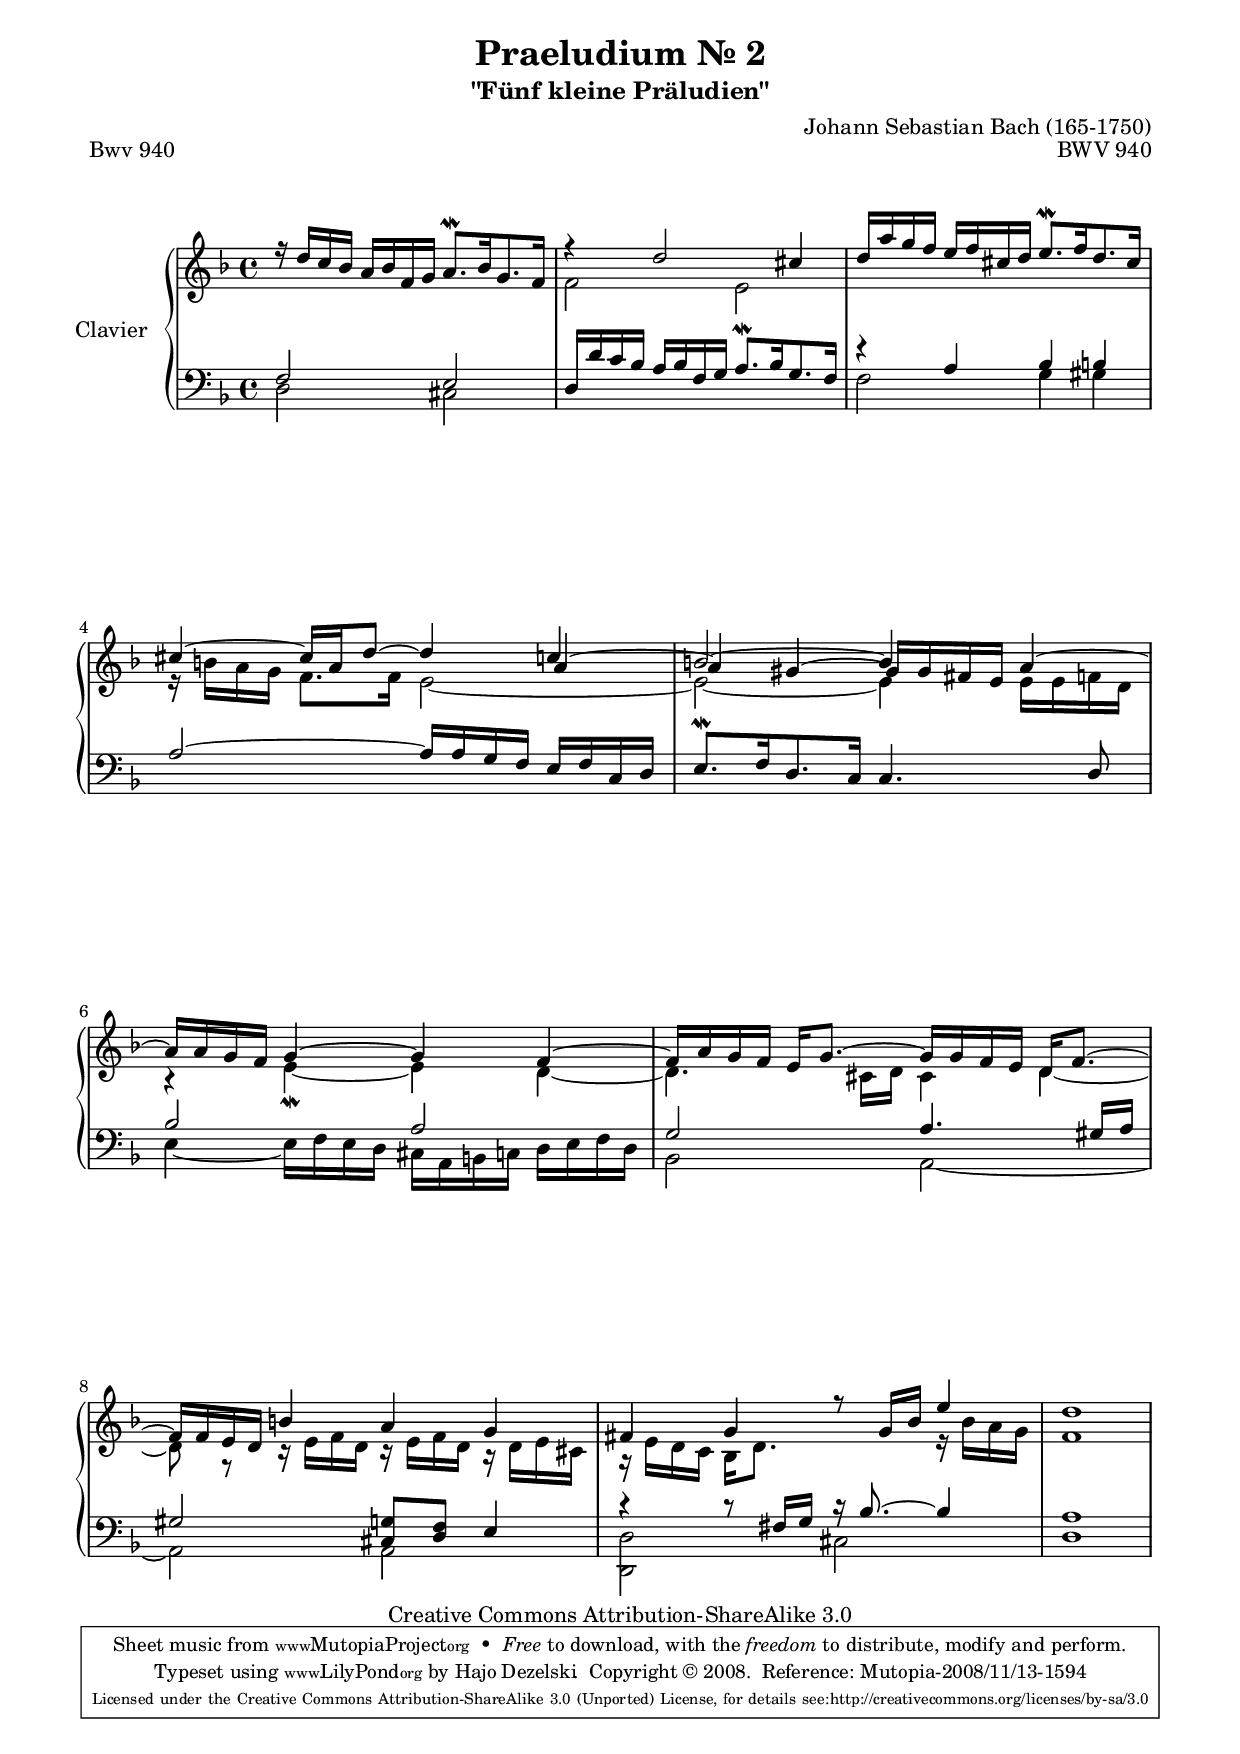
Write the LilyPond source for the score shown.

\version "2.11.62"

\paper {
    page-top-space = #0.0
    %indent = 0.0
    line-width = 18.0\cm
    ragged-bottom = ##f
    ragged-last-bottom = ##f
}

% #(set-default-paper-size "a4")

#(set-global-staff-size 19)

\header {
        title = "Praeludium Nr. 2"
        subtitle = "\"Fünf kleine Präludien\""
        piece = "Bwv 940"
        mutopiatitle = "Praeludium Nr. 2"
        composer = "Johann Sebastian Bach (165-1750)"
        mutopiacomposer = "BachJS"
        opus = "BWV 940"
        date = "1717-1723?"
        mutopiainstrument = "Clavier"
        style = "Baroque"
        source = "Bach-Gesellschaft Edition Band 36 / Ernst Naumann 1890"
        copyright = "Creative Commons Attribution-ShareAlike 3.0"
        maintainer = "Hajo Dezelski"
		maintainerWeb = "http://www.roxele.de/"
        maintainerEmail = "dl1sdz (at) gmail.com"
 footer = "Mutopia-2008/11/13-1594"
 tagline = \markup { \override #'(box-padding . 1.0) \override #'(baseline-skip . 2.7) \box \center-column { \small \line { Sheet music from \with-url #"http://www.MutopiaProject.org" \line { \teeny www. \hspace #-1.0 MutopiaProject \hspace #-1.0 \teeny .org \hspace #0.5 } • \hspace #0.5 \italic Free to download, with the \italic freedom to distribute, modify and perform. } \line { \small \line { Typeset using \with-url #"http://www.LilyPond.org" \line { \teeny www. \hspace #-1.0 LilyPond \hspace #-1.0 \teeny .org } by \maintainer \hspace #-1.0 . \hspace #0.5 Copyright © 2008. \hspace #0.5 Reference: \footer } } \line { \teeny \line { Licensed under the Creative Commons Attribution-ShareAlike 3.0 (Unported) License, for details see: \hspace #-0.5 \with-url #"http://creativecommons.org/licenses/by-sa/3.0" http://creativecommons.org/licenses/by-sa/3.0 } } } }
	}

     sopranoOne =   \relative d'' {
			r16 d16 [ c bes ] a [ bes f g ] a8. \mordent [ bes16 g8. f16 ] | % 1
			r4 d'2 cis4 | % 2
			d16 [ a' g f ] e [ f cis d ] e8. \mordent [ f16 d8. cis16 ] | % 3
			cis4 ~ cis16 [ a d8 ] ~ d4 c4 | % 4
			b2 ~ b4 a4 ~ | % 5
			a16 [ a g f ] g4 ~ g f ~ | % 6
			f16 [ a g f ] e16 [ g8. ] ~ g16 [ g f e ] d16 [ f8. ] ~ | % 7
			f16 [ f e d ] b'4 a g | % 8
			fis4 g r8 g16 [ bes ] e4 | % 9
			d1 | % 10
	 }	
     sopranoTwo =   \relative d' {
			s1 | % 1
			f2 e | % 2
			s1 | % 3
			r16 b'16 [ a g ] f8. [ f16 ] e2 ~  | % 4
			e2 ~ e4 e16 [ e f d ] | % 5
			r4 e4 \mordent ~ e d ~ | % 6
			d4. cis16 [ d ] cis4 d ~ | % 7
			d8 r8 r16 e16 [ f d ] r16 e16 [ f d ] r16 d16 [ e cis ]  | % 8
			r16 e16 [ d c ] bes16 [ d8. ] s4 r16 bes'16 [ a g ]  | % 9
			f1 | % 10
	 }
     sopranoThree =   \relative a' {
			s1*3 | % 1
			s2. a4 ~  | % 4
			a4 gis ~ gis16 [ gis fis e ] s4 | % 5
			s1*5 | % 10
	 }

	 soprano = << \sopranoOne \\ \sopranoTwo \\ \sopranoThree >>
%%
%% Bass Clef
%% 

bassOne = \relative f {
			f2 e | % 1
			d16 [ d' c bes ] a [ bes f g ] a8. \mordent [bes16 g8. f16 ] | % 2
			r4 a4 bes b | % 3
			a2 ~ a16 [ a g f ] e [ f c d ] | % 4
			e8. \mordent [ f16 d8. c16 ] c4. d8 | % 5
			bes'2 a | % 6
			g2 a4. gis16 [ a ] | % 7
			gis2 << { cis,8 d } { g8 f8 } >>  e4  | % 8
			r4 r8 fis16 [ g ] r16 bes8. ~ bes4 | % 9
			a1 | % 10
	 }
	 
bassTwo = \relative c {
			d2 cis | % 1
			s1 | % 2
			f2 g4 gis | % 3
			s1 | % 4
			s1 | % 5
			e4 ~ e16 [ f e d ] cis [ a b c ] d [ e f d ] | % 6
			bes2 a ~ | % 7
			a2 a | % 8
			<<d, d' >> cis | % 9
			d1 | % 10
	 }
	
	 bass = << \bassOne \\ \bassTwo >>

%% Merge score - Piano staff

\score {
    \context PianoStaff <<
        \set PianoStaff.instrumentName = "Clavier  "
        \set PianoStaff.midiInstrument = "harpsichord"
        \new Staff = "upper" { \clef "treble" \key f \major \time 4/4 \soprano  }
        \new Staff = "lower"  { \clef "bass" \key f \major \time 4/4 \bass }
    >>
    \layout{  }
    \midi { }

}
